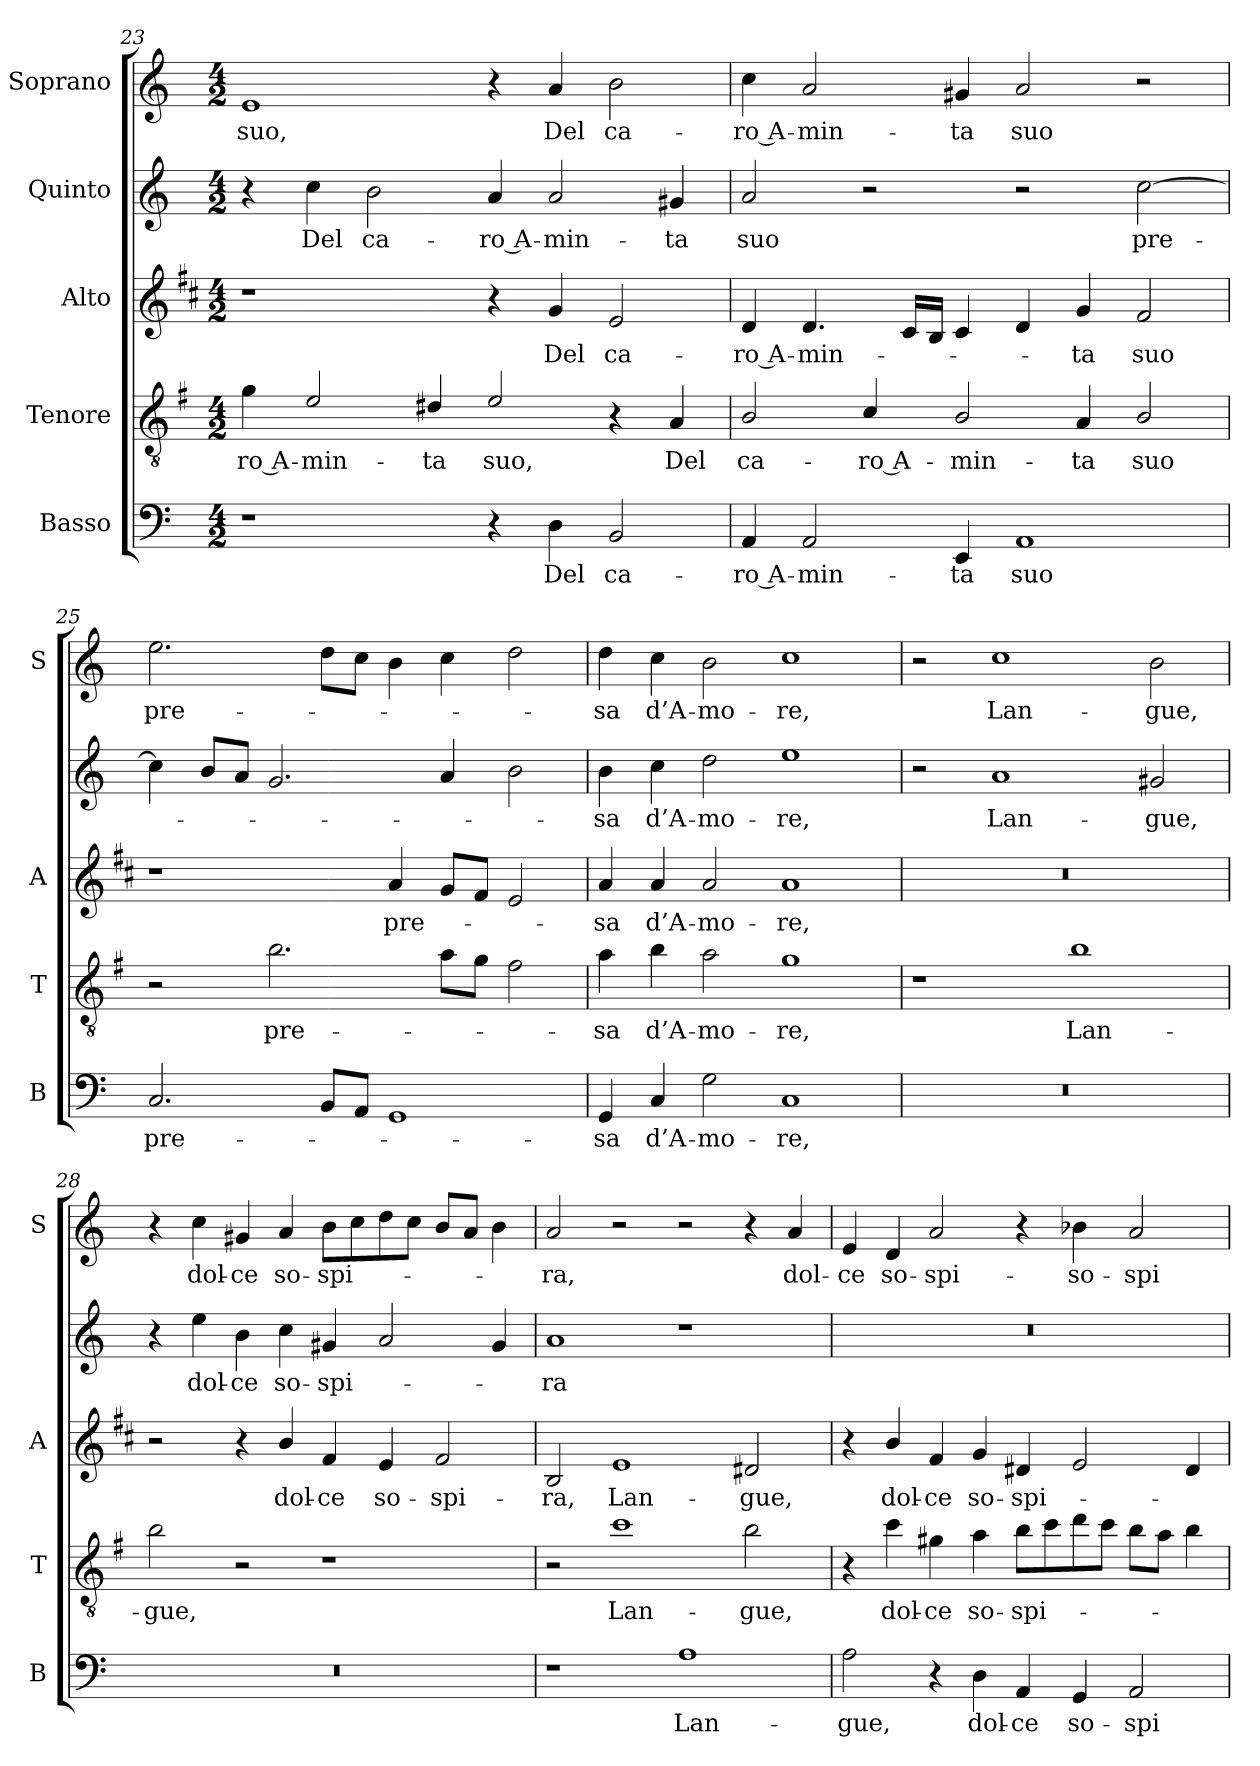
**kern	**text	**kern	**text	**kern	**text	**kern	**text	**kern	**text
*part5	*part5	*part4	*part4	*part3	*part3	*part2	*part2	*part1	*part1
*staff5	*staff5	*staff4	*staff4	*staff3	*staff3	*staff2	*staff2	*staff1	*staff1
*I"Basso	*	*I"Tenore	*	*I"Alto	*	*I"Quinto	*	*I"Soprano	*
*I'B	*	*I'T	*	*I'A	*	*	*	*I'S	*
!!LO:PB:g=z
*clefF4	*	*clefGv2	*	*clefG2	*	*clefG2	*	*clefG2	*
*	*	*ITrd4c7	*	*ITrd1c2	*	*	*	*	*
*k[]	*	*k[]	*	*k[]	*	*k[]	*	*k[]	*
*C:	*	*C:	*	*C:	*	*C:	*	*C:	*
*M4/2	*	*M4/2	*	*M4/2	*	*M4/2	*	*M4/2	*
=23	=23	=23	=23	=23	=23	=23	=23	=23	=23
!	!	!	!LO:LY:b	!	!	!	!	!	!LO:LY:b
1r	.	4c\	-ro A-	1r	.	4r	.	1e	suo,
!	!	!	!LO:LY:b	!	!	!	!LO:LY:b	!	!
.	.	2A/	-min-	.	.	4cc\	Del	.	.
!	!	!	!	!	!	!	!LO:LY:b	!	!
.	.	.	.	.	.	2b\	ca-	.	.
!	!	!	!LO:LY:b	!	!	!	!	!	!
.	.	4G#X/	-ta	.	.	.	.	.	.
!	!	!	!LO:LY:b	!	!	!	!LO:LY:b	!	!
4r	.	2A/	suo,	4r	.	4a/	-ro A-	4r	.
!	!LO:LY:b	!	!	!	!LO:LY:b	!	!LO:LY:b	!	!LO:LY:b
4D\	Del	.	.	4f/	Del	2a/	-min-	4a/	Del
!	!LO:LY:b	!	!	!	!LO:LY:b	!	!	!	!LO:LY:b
2BB/	ca-	4r	.	2d/	ca-	.	.	2b\	ca-
!	!	!	!LO:LY:b	!	!	!	!LO:LY:b	!	!
.	.	4D/	Del	.	.	4g#X/	-ta	.	.
=24	=24	=24	=24	=24	=24	=24	=24	=24	=24
!	!LO:LY:b	!	!LO:LY:b	!	!LO:LY:b	!	!LO:LY:b	!	!LO:LY:b
4AA/	-ro A-	2E/	ca-	4c/	-ro A-	2a/	suo	4cc\	-ro A-
!	!LO:LY:b	!	!	!	!LO:LY:b	!	!	!	!LO:LY:b
2AA/	-min-	.	.	4.c/	-min-	.	.	2a/	-min-
!	!	!	!LO:LY:b	!	!	!	!	!	!
.	.	4F/	-ro A-	.	.	2r	.	.	.
.	.	.	.	16B/LL	.	.	.	.	.
.	.	.	.	16A/JJ	.	.	.	.	.
!	!LO:LY:b	!	!LO:LY:b	!	!	!	!	!	!LO:LY:b
4EE/	-ta	2E/	-min-	4B/	.	.	.	4g#X/	-ta
!	!LO:LY:b	!	!	!	!	!	!	!	!LO:LY:b
1AA	suo	.	.	4c/	.	2r	.	2a/	suo
!	!	!	!LO:LY:b	!	!LO:LY:b	!	!	!	!
.	.	4D/	-ta	4f/	-ta	.	.	.	.
!	!	!	!LO:LY:b	!	!LO:LY:b	!	!LO:LY:b	!	!
.	.	2E/	suo	2e/	suo	[2cc\	pre-	2r	.
=25	=25	=25	=25	=25	=25	=25	=25	=25	=25
!	!LO:LY:b	!	!	!	!	!	!	!	!LO:LY:b
2.C/	pre-	2r	.	1r	.	4cc\]	.	2.ee\	pre-
.	.	.	.	.	.	8b/L	.	.	.
.	.	.	.	.	.	8a/J	.	.	.
!	!	!	!LO:LY:b	!	!	!	!	!	!
.	.	2.e\	pre-	.	.	2.g/	.	.	.
8BB/L	.	.	.	.	.	.	.	8dd\L	.
8AA/J	.	.	.	.	.	.	.	8cc\J	.
!	!	!	!	!	!LO:LY:b	!	!	!	!
1GG	.	.	.	4g/	pre-	.	.	4b\	.
.	.	8d\L	.	8f/L	.	4a/	.	4cc\	.
.	.	8c\J	.	8e/J	.	.	.	.	.
.	.	2B\	.	2d/	.	2b\	.	2dd\	.
=26	=26	=26	=26	=26	=26	=26	=26	=26	=26
!	!LO:LY:b	!	!LO:LY:b	!	!LO:LY:b	!	!LO:LY:b	!	!LO:LY:b
4GG/	-sa	4d\	-sa	4g/	-sa	4b\	-sa	4dd\	-sa
!	!LO:LY:b	!	!LO:LY:b	!	!LO:LY:b	!	!LO:LY:b	!	!LO:LY:b
4C/	d’A-	4e\	d’A-	4g/	d’A-	4cc\	d’A-	4cc\	d’A-
!	!LO:LY:b	!	!LO:LY:b	!	!LO:LY:b	!	!LO:LY:b	!	!LO:LY:b
2G\	-mo-	2d\	-mo-	2g/	-mo-	2dd\	-mo-	2b\	-mo-
!	!LO:LY:b	!	!LO:LY:b	!	!LO:LY:b	!	!LO:LY:b	!	!LO:LY:b
1C	-re,	1c	-re,	1g	-re,	1ee	-re,	1cc	-re,
!!LO:LB:g=z
=27	=27	=27	=27	=27	=27	=27	=27	=27	=27
0r	.	1r	.	0r	.	2r	.	2r	.
!	!	!	!	!	!	!	!LO:LY:b	!	!LO:LY:b
.	.	.	.	.	.	1a	Lan-	1cc	Lan-
!	!	!	!LO:LY:b	!	!	!	!	!	!
.	.	1e	Lan-	.	.	.	.	.	.
!	!	!	!	!	!	!	!LO:LY:b	!	!LO:LY:b
.	.	.	.	.	.	2g#X/	-gue,	2b\	-gue,
=28	=28	=28	=28	=28	=28	=28	=28	=28	=28
!	!	!	!LO:LY:b	!	!	!	!	!	!
0r	.	2e\	-gue,	2r	.	4r	.	4r	.
!	!	!	!	!	!	!	!LO:LY:b	!	!LO:LY:b
.	.	.	.	.	.	4ee\	dol-	4cc\	dol-
!	!	!	!	!	!	!	!LO:LY:b	!	!LO:LY:b
.	.	2r	.	4r	.	4b\	-ce	4g#X/	-ce
!	!	!	!	!	!LO:LY:b	!	!LO:LY:b	!	!LO:LY:b
.	.	.	.	4a/	dol-	4cc\	so-	4a/	so-
!	!	!	!	!	!LO:LY:b	!	!LO:LY:b	!	!LO:LY:b
.	.	1r	.	4e/	-ce	4g#X/	-spi-	8b\L	-spi-
.	.	.	.	.	.	.	.	8cc\	.
!	!	!	!	!	!LO:LY:b	!	!	!	!
.	.	.	.	4d/	so-	2a/	.	8dd\	.
.	.	.	.	.	.	.	.	8cc\J	.
!	!	!	!	!	!LO:LY:b	!	!	!	!
.	.	.	.	2e/	-spi-	.	.	8b/L	.
.	.	.	.	.	.	.	.	8a/J	.
.	.	.	.	.	.	4g#/	.	4b\	.
=29	=29	=29	=29	=29	=29	=29	=29	=29	=29
!	!	!	!	!	!LO:LY:b	!	!LO:LY:b	!	!LO:LY:b
1r	.	2r	.	2A/	-ra,	1a	-ra	2a/	-ra,
!	!	!	!LO:LY:b	!	!LO:LY:b	!	!	!	!
.	.	1f	Lan-	1d	Lan-	.	.	2r	.
!	!LO:LY:b	!	!	!	!	!	!	!	!
1A	Lan-	.	.	.	.	1r	.	2r	.
!	!	!	!LO:LY:b	!	!LO:LY:b	!	!	!	!
.	.	2e\	-gue,	2c#X/	-gue,	.	.	4r	.
!	!	!	!	!	!	!	!	!	!LO:LY:b
.	.	.	.	.	.	.	.	4a/	dol-
=30	=30	=30	=30	=30	=30	=30	=30	=30	=30
!	!LO:LY:b	!	!	!	!	!	!	!	!LO:LY:b
2A\	-gue,	4r	.	4r	.	0r	.	4e/	-ce
!	!	!	!LO:LY:b	!	!LO:LY:b	!	!	!	!LO:LY:b
.	.	4f\	dol-	4a/	dol-	.	.	4d/	so-
!	!	!	!LO:LY:b	!	!LO:LY:b	!	!	!	!LO:LY:b
4r	.	4c#X\	-ce	4e/	-ce	.	.	2a/	-spi-
!	!LO:LY:b	!	!LO:LY:b	!	!LO:LY:b	!	!	!	!
4D\	dol-	4d\	so-	4f/	so-	.	.	.	.
!	!LO:LY:b	!	!LO:LY:b	!	!LO:LY:b	!	!	!	!
4AA/	-ce	8e\L	-spi-	4c#X/	-spi-	.	.	4r	.
.	.	8f\	.	.	.	.	.	.	.
!	!LO:LY:b	!	!	!	!	!	!	!	!LO:LY:b
4GG/	so-	8g\	.	2d/	.	.	.	4b-X\	-so-
.	.	8f\J	.	.	.	.	.	.	.
!	!LO:LY:b	!	!	!	!	!	!	!	!LO:LY:b
2AA/	-spi-	8e\L	.	.	.	.	.	2a/	-spi-
.	.	8d\J	.	.	.	.	.	.	.
.	.	4e\	.	4c#/	.	.	.	.	.
=	=	=	=	=	=	=	=	=	=
*-	*-	*-	*-	*-	*-	*-	*-	*-	*-
